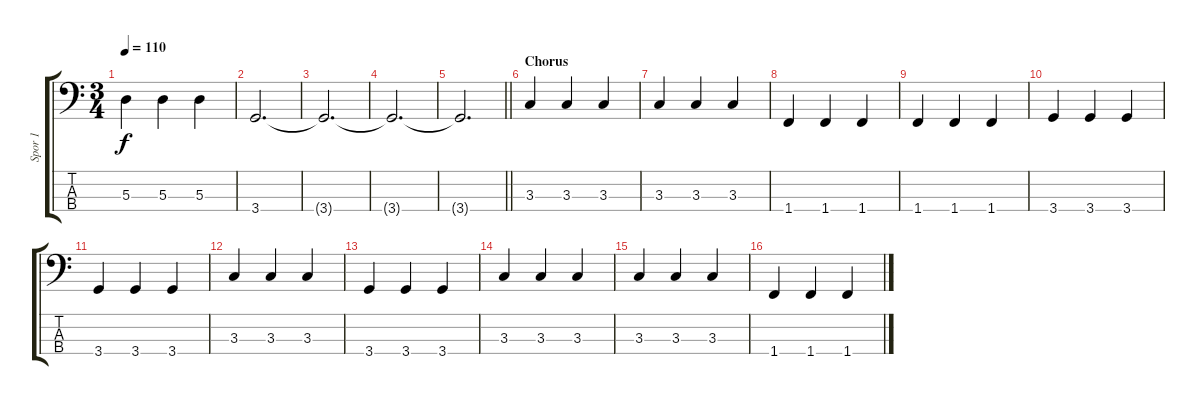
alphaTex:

\track ("Spor 1" "Spor 1") {instrument electricbassfinger}
\staff {score tabs}
\tuning (G2 D2 A1 E1) {hide}
\ts (3 4)
\tempo 110
\clef f4
\ks c
5.3.4{dy f} 5.3.4 5.3.4 |
3.4.2{d} |
3.4{t}.2{d} |
3.4{t}.2{d} |
\barLineRight lightlight
3.4{t}.2{d} |
\section ("" "Chorus")
3.3.4 3.3.4 3.3.4 |
3.3.4 3.3.4 3.3.4 |
1.4.4 1.4.4 1.4.4 |
1.4.4 1.4.4 1.4.4 |
3.4.4 3.4.4 3.4.4 |
3.4.4 3.4.4 3.4.4 |
3.3.4 3.3.4 3.3.4 |
3.4.4 3.4.4 3.4.4 |
3.3.4 3.3.4 3.3.4 |
3.3.4 3.3.4 3.3.4 |
1.4.4 1.4.4 1.4.4
